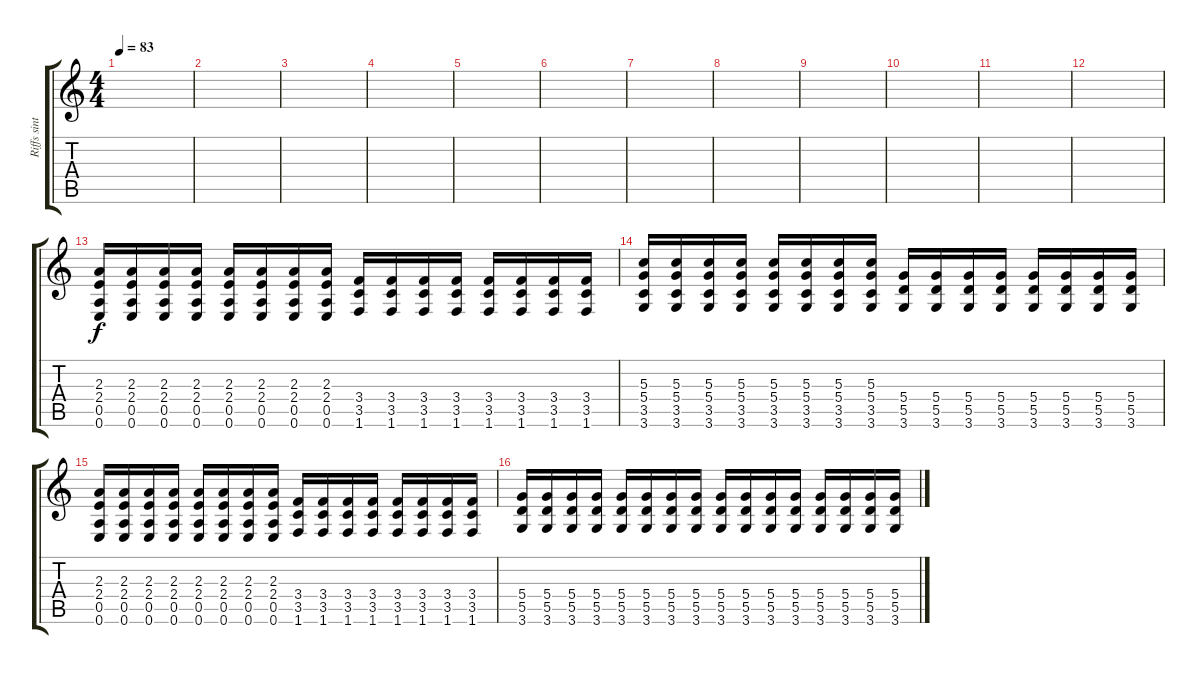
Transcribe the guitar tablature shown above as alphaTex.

\track ("Riffs sintetizados de guitarra" "Riffs sint") {instrument distortionguitar}
\staff {score tabs}
\tuning (E4 B3 G3 D3 A2 E2) {hide}
\ts (4 4)
\tempo 83
\clef g2
\ks c
|
|
|
|
|
|
|
|
|
|
|
|
(2.3 2.4 0.5 0.6).16 (2.3 2.4 0.5 0.6).16 (2.3 2.4 0.5 0.6).16 (2.3 2.4 0.5 0.6).16 (2.3 2.4 0.5 0.6).16 (2.3 2.4 0.5 0.6).16 (2.3 2.4 0.5 0.6).16 (2.3 2.4 0.5 0.6).16 (3.4 3.5 1.6).16 (3.4 3.5 1.6).16 (3.4 3.5 1.6).16 (3.4 3.5 1.6).16 (3.4 3.5 1.6).16 (3.4 3.5 1.6).16 (3.4 3.5 1.6).16 (3.4 3.5 1.6).16 |
(5.3 5.4 3.5 3.6).16 (5.3 5.4 3.5 3.6).16 (5.3 5.4 3.5 3.6).16 (5.3 5.4 3.5 3.6).16 (5.3 5.4 3.5 3.6).16 (5.3 5.4 3.5 3.6).16 (5.3 5.4 3.5 3.6).16 (5.3 5.4 3.5 3.6).16 (5.4 5.5 3.6).16 (5.4 5.5 3.6).16 (5.4 5.5 3.6).16 (5.4 5.5 3.6).16 (5.4 5.5 3.6).16 (5.4 5.5 3.6).16 (5.4 5.5 3.6).16 (5.4 5.5 3.6).16 |
(2.3 2.4 0.5 0.6).16 (2.3 2.4 0.5 0.6).16 (2.3 2.4 0.5 0.6).16 (2.3 2.4 0.5 0.6).16 (2.3 2.4 0.5 0.6).16 (2.3 2.4 0.5 0.6).16 (2.3 2.4 0.5 0.6).16 (2.3 2.4 0.5 0.6).16 (3.4 3.5 1.6).16 (3.4 3.5 1.6).16 (3.4 3.5 1.6).16 (3.4 3.5 1.6).16 (3.4 3.5 1.6).16 (3.4 3.5 1.6).16 (3.4 3.5 1.6).16 (3.4 3.5 1.6).16 |
(5.4 5.5 3.6).16 (5.4 5.5 3.6).16 (5.4 5.5 3.6).16 (5.4 5.5 3.6).16 (5.4 5.5 3.6).16 (5.4 5.5 3.6).16 (5.4 5.5 3.6).16 (5.4 5.5 3.6).16 (5.4 5.5 3.6).16 (5.4 5.5 3.6).16 (5.4 5.5 3.6).16 (5.4 5.5 3.6).16 (5.4 5.5 3.6).16 (5.4 5.5 3.6).16 (5.4 5.5 3.6).16 (5.4 5.5 3.6).16
